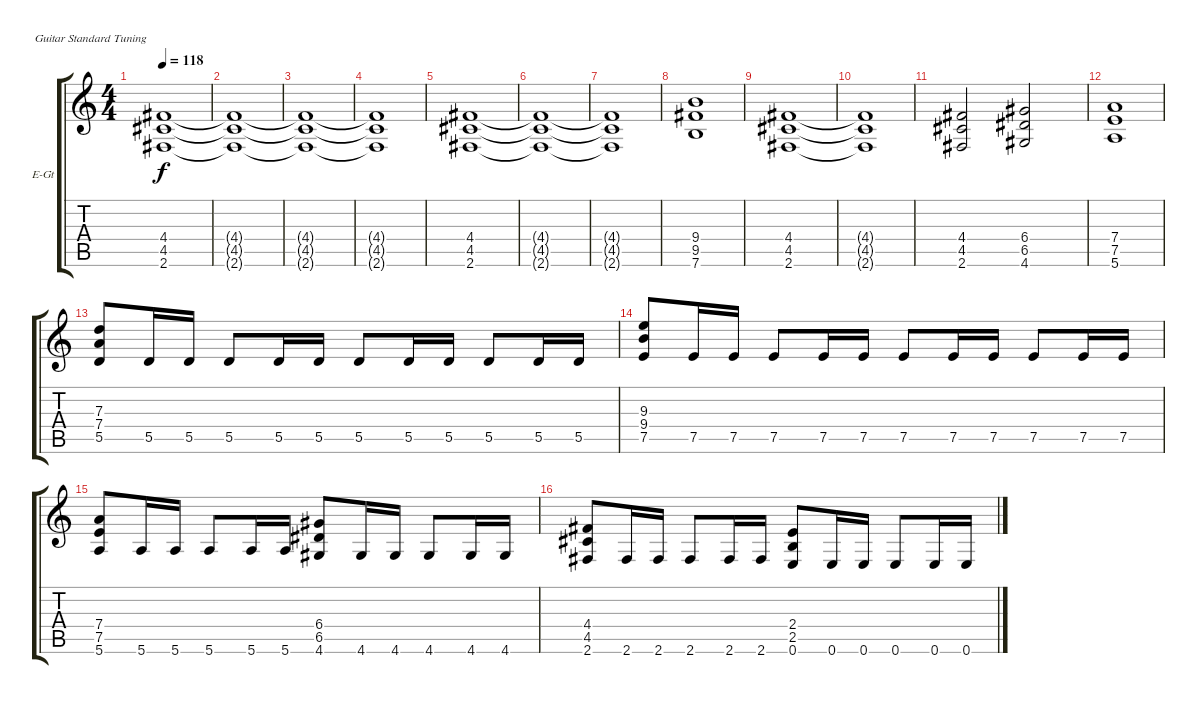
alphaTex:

\bracketExtendMode groupsimilarinstruments
\firstSystemTrackNameOrientation horizontal
\otherSystemsTrackNameOrientation horizontal
\track ("Ritm Gitar" "E-Gt") {instrument distortionguitar}
\staff {score tabs}
\tuning (E4 B3 G3 D3 A2 E2)
\ts (4 4)
\tempo 118
\clef g2
\ks c
(4.4 4.5 2.6).1{dy f} |
(4.4{t} 4.5{t} 2.6{t}).1 |
(4.4{t} 4.5{t} 2.6{t}).1 |
(4.4{t} 4.5{t} 2.6{t}).1 |
(4.4 4.5 2.6).1 |
(4.4{t} 4.5{t} 2.6{t}).1 |
(4.4{t} 4.5{t} 2.6{t}).1 |
(9.4 9.5 7.6).1 |
(4.4 4.5 2.6).1 |
(4.4{t} 4.5{t} 2.6{t}).1 |
(4.4 4.5 2.6).2 (6.4 6.5 4.6).2 |
(7.4 7.5 5.6).1 |
(7.3 7.4 5.5).8 5.5.16 5.5.16 5.5.8 5.5.16 5.5.16 5.5.8 5.5.16 5.5.16 5.5.8 5.5.16 5.5.16 |
(9.3 9.4 7.5).8 7.5.16 7.5.16 7.5.8 7.5.16 7.5.16 7.5.8 7.5.16 7.5.16 7.5.8 7.5.16 7.5.16 |
(7.4 7.5 5.6).8 5.6.16 5.6.16 5.6.8 5.6.16 5.6.16 (6.4 6.5 4.6).8 4.6.16 4.6.16 4.6.8 4.6.16 4.6.16 |
(4.4 4.5 2.6).8 2.6.16 2.6.16 2.6.8 2.6.16 2.6.16 (2.4 2.5 0.6).8 0.6.16 0.6.16 0.6.8 0.6.16 0.6.16
